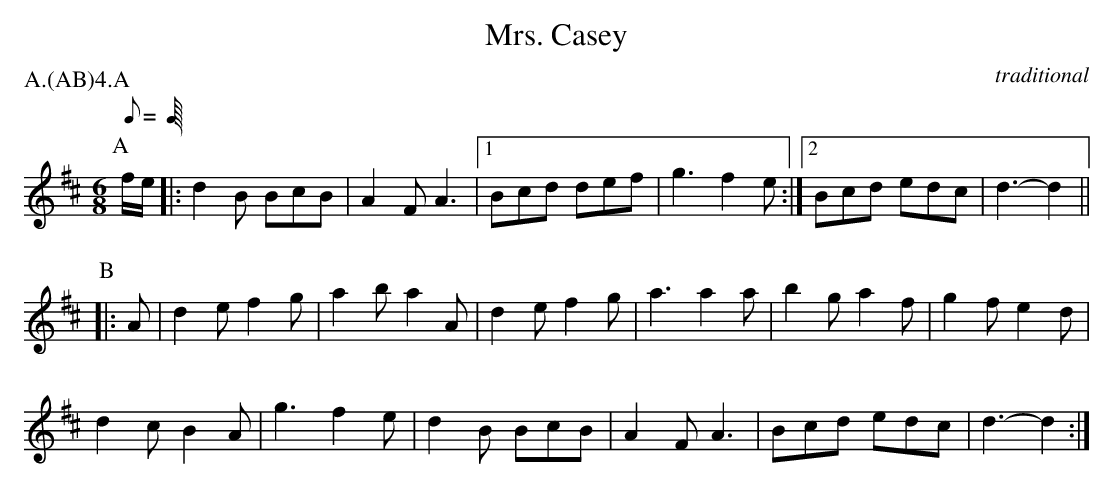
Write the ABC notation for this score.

X:1
T:Mrs. Casey
C:traditional
M:6/8
L:1/8
P:A.(AB)4.A
Q:C3=80
K:D Ionian
V:1     clef=treble
P:A
f/2e/2 |: d2B BcB | A2F A3 |1 Bcd def | g3 f2e :|2 Bcd edc | d3- d2 ||
P:B
|: A \
| d2e f2g | a2b a2A | d2e f2g | a3 a2 a | b2 g a2 f | g2 f e2 d |
d2 c B2 A | g3 f2 e | d2B BcB | A2F A3 | Bcd edc | d3- d2 :|
